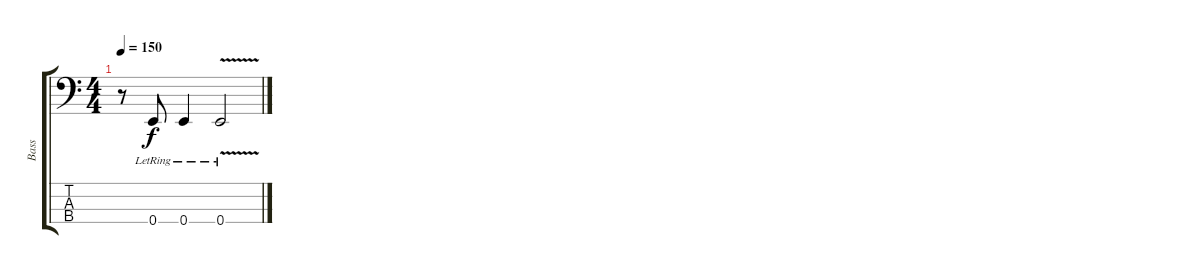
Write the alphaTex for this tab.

\track ("Bass" "Bass") {instrument electricbassfinger}
\staff {score tabs}
\tuning (G2 D2 A1 E1) {hide}
\ts (4 4)
\tempo 150
\clef f4
\ks c
r.8{dy f} 0.4{lr}.8 0.4{lr}.4 0.4{v lr}.2
